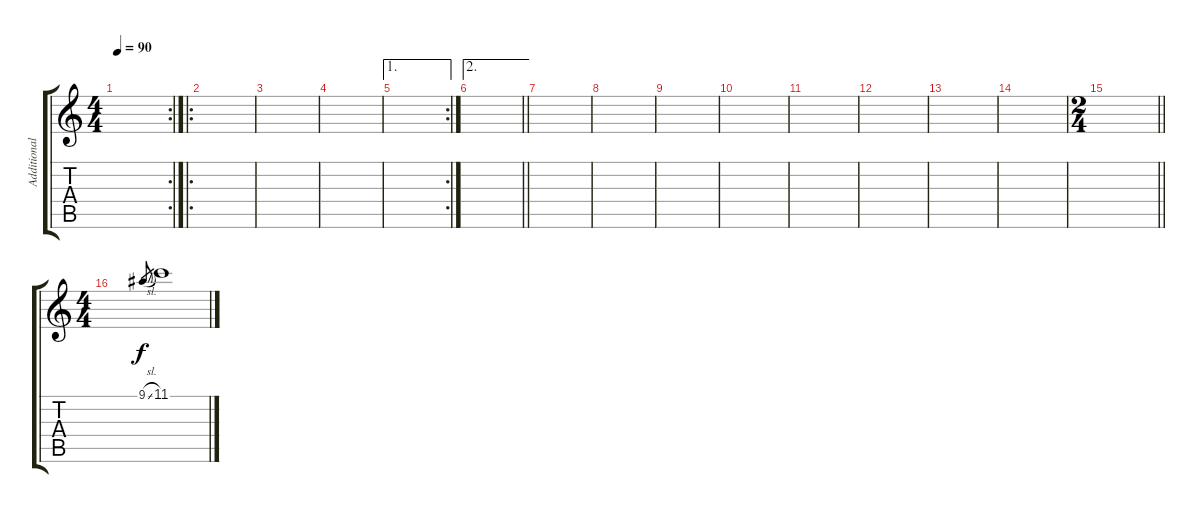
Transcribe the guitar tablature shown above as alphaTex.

\track ("Additional" "Additional") {instrument distortionguitar}
\staff {score tabs}
\tuning (Db4 Ab3 E3 B2 Gb2 Db2) {hide}
\rc 2
\ts (4 4)
\tempo 90
\clef g2
\ks c
|
\ro
|
|
|
\ae 1
\rc 2
|
\ae 2
\barLineRight lightlight
|
\section ("" "")
|
|
|
|
|
|
|
|
\ts (2 4)
\barLineRight lightlight
|
\ts (4 4)
\section ("" "")
9.1{sl}.8{gr} 11.1.1
